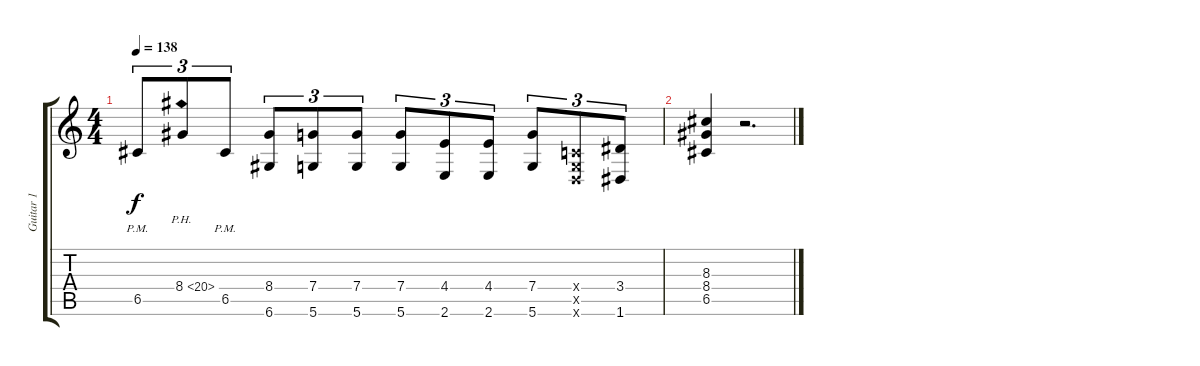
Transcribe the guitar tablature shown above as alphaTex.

\track ("Guitar 1" "Guitar 1") {instrument distortionguitar}
\staff {score tabs}
\tuning (D4 A3 F3 C3 G2 D2) {hide}
\ts (4 4)
\tempo 138
\clef g2
\ks c
6.5{pm}.8{tu (3 2) dy f} 8.4{ph 12}.8{tu (3 2)} 6.5{pm}.8{tu (3 2)} (8.4 6.6).8{tu (3 2)} (7.4 5.6).8{tu (3 2)} (7.4 5.6).8{tu (3 2)} (7.4 5.6).8{tu (3 2)} (4.4 2.6).8{tu (3 2)} (4.4 2.6).8{tu (3 2)} (7.4 5.6).8{tu (3 2)} (0.4{x} 0.5{x} 0.6{x}).8{tu (3 2)} (3.4 1.6).8{tu (3 2)} |
(8.3 8.4 6.5).4 r.2{d}
